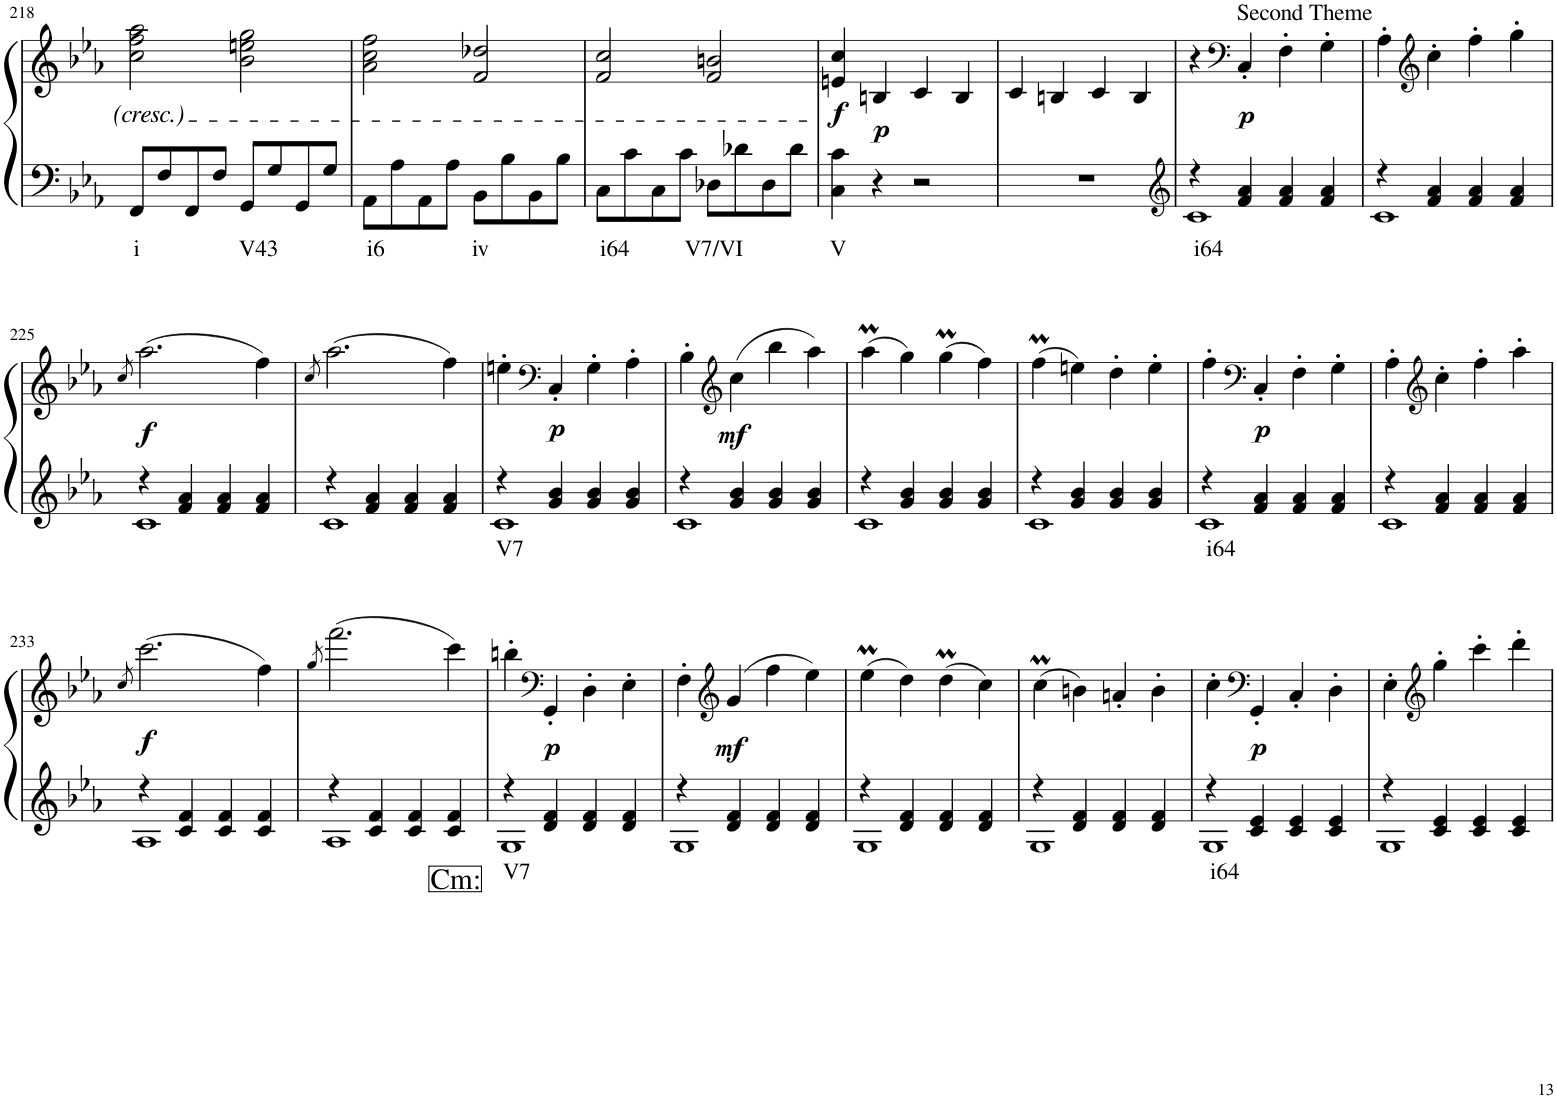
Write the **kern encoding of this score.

**kern	**text	**kern	**dynam
*part1	*part1	*part1	*part1
*staff2	*staff2	*staff1	*staff1/2
*I"Piano	*	*	*
*I'Pno.	*	*	*
!!LO:PB:g=z
*clefF4	*	*clefG2	*
*k[b-e-a-]	*	*k[b-e-a-]	*
*M2/2	*	*M2/2	*
*met(c|)	*	*met(c|)	*
=218	=218	=218	=218
!	!LO:LY:b	!	!
8FF/L	i	2cc\ 2ff\ 2aa-\	.
8F/	.	.	.
8FF/	.	.	.
8F/J	.	.	.
!	!LO:LY:b	!	!
8GG/L	V43	2b-\ 2een\ 2gg\	.
8G/	.	.	.
8GG/	.	.	.
8G/J	.	.	.
=219	=219	=219	=219
!	!LO:LY:b	!	!
8AA-\L	i6	2a-\ 2cc\ 2ff\	.
8A-\	.	.	.
8AA-\	.	.	.
8A-\J	.	.	.
!	!LO:LY:b	!	!
8BB-\L	iv	2f/ 2dd-X/	.
8B-\	.	.	.
8BB-\	.	.	.
8B-\J	.	.	.
=220	=220	=220	=220
!	!LO:LY:b	!	!
8C\L	i64	2f/ 2cc/	.
8c\	.	.	.
8C\	.	.	.
8c\J	.	.	.
!	!LO:LY:b	!	!
8D-X\L	V7/VI	2f/ 2bn/	.
8d-X\	.	.	.
8D-\	.	.	.
8d-\J	.	.	.
=221	=221	=221	=221
!	!LO:LY:b	!	!LO:DY:b
4C\ 4c\	V	4en/ 4cc/	f
!	!	!	!LO:DY:b
4r	.	4Bn/	p
2r	.	4c/	.
.	.	4B/	.
=222	=222	=222	=222
1r	.	4c/	.
.	.	4Bn/	.
.	.	4c/	.
.	.	4B/	.
=223	=223	=223	=223
*clefG2	*	*	*
*^	*	*	*
!	!	!LO:LY:b	!	!
4r	1c	i64	4r	.
*	*	*	*clefF4	*
!	!	!	!LO:TX:a:t=Second Theme	!
!	!	!	!	!LO:DY:b
4f/ 4a-/	.	.	4C'/	p
4f/ 4a-/	.	.	4F'\	.
4f/ 4a-/	.	.	4G'\	.
=224	=224	=224	=224	=224
4r	1c	.	4A-'\	.
*	*	*	*clefG2	*
4f/ 4a-/	.	.	4cc'\	.
4f/ 4a-/	.	.	4ff'\	.
4f/ 4a-/	.	.	4gg'\	.
!!LO:LB:g=z
=225	=225	=225	=225	=225
.	.	.	8qcc/	.
!	!	!	!	!LO:DY:b
4r	1c	.	(2.aa-\	f
4f/ 4a-/	.	.	.	.
4f/ 4a-/	.	.	.	.
4f/ 4a-/	.	.	4ff\)	.
=226	=226	=226	=226	=226
.	.	.	8qcc/	.
4r	1c	.	(2.aa-\	.
4f/ 4a-/	.	.	.	.
4f/ 4a-/	.	.	.	.
4f/ 4a-/	.	.	4ff\)	.
=227	=227	=227	=227	=227
!	!	!LO:LY:b	!	!
4r	1c	V7	4een'\	.
*	*	*	*clefF4	*
!	!	!	!	!LO:DY:b
4g/ 4b-/	.	.	4C'/	p
4g/ 4b-/	.	.	4G'\	.
4g/ 4b-/	.	.	4A-'\	.
=228	=228	=228	=228	=228
4r	1c	.	4B-'\	.
*	*	*	*clefG2	*
!	!	!	!	!LO:DY:b
4g/ 4b-/	.	.	(4cc\	mf
4g/ 4b-/	.	.	4bb-\	.
4g/ 4b-/	.	.	4aa-\)	.
=229	=229	=229	=229	=229
4r	1c	.	(4aa-M\	.
4g/ 4b-/	.	.	4gg\)	.
4g/ 4b-/	.	.	(4ggm\	.
4g/ 4b-/	.	.	4ff\)	.
=230	=230	=230	=230	=230
4r	1c	.	(4ffM\	.
4g/ 4b-/	.	.	4een\)	.
4g/ 4b-/	.	.	4dd'\	.
4g/ 4b-/	.	.	4ee'\	.
=231	=231	=231	=231	=231
!	!	!LO:LY:b	!	!
4r	1c	i64	4ff'\	.
*	*	*	*clefF4	*
!	!	!	!	!LO:DY:b
4f/ 4a-/	.	.	4C'/	p
4f/ 4a-/	.	.	4F'\	.
4f/ 4a-/	.	.	4G'\	.
=232	=232	=232	=232	=232
4r	1c	.	4A-'\	.
*	*	*	*clefG2	*
4f/ 4a-/	.	.	4cc'\	.
4f/ 4a-/	.	.	4ff'\	.
4f/ 4a-/	.	.	4aa-'\	.
!!LO:LB:g=z
=233	=233	=233	=233	=233
.	.	.	8qcc/	.
!	!	!	!	!LO:DY:b
4r	1A-	.	(2.ccc\	f
4c/ 4f/	.	.	.	.
4c/ 4f/	.	.	.	.
4c/ 4f/	.	.	4ff\)	.
=234	=234	=234	=234	=234
.	.	.	8qgg/	.
4r	1A-	.	(2.fff\	.
4c/ 4f/	.	.	.	.
4c/ 4f/	.	.	.	.
4c/ 4f/	.	.	4ccc\)	.
=235	=235	=235	=235	=235
!LO:TX:b:t=Cm&colon;	!	!	!	!
!	!	!LO:LY:b	!	!
4r	1G	V7	4bbn'\	.
*	*	*	*clefF4	*
!	!	!	!	!LO:DY:b
4d/ 4f/	.	.	4GG'/	p
4d/ 4f/	.	.	4D'\	.
4d/ 4f/	.	.	4E-'\	.
=236	=236	=236	=236	=236
4r	1G	.	4F'\	.
*	*	*	*clefG2	*
!	!	!	!	!LO:DY:b
4d/ 4f/	.	.	(4g/	mf
4d/ 4f/	.	.	4ff\	.
4d/ 4f/	.	.	4ee-\)	.
=237	=237	=237	=237	=237
4r	1G	.	(4ee-M\	.
4d/ 4f/	.	.	4dd\)	.
4d/ 4f/	.	.	(4ddm\	.
4d/ 4f/	.	.	4cc\)	.
=238	=238	=238	=238	=238
4r	1G	.	(4ccM\	.
4d/ 4f/	.	.	4bn\)	.
4d/ 4f/	.	.	4an'/	.
4d/ 4f/	.	.	4b'\	.
=239	=239	=239	=239	=239
!	!	!LO:LY:b	!	!
4r	1G	i64	4cc'\	.
*	*	*	*clefF4	*
!	!	!	!	!LO:DY:b
4c/ 4e-/	.	.	4GG'/	p
4c/ 4e-/	.	.	4C'/	.
4c/ 4e-/	.	.	4D'\	.
=240	=240	=240	=240	=240
4r	1G	.	4E-'\	.
*	*	*	*clefG2	*
4c/ 4e-/	.	.	4gg'\	.
4c/ 4e-/	.	.	4ccc'\	.
4c/ 4e-/	.	.	4ddd'\	.
*v	*v	*	*	*
=	=	=	=
*-	*-	*-	*-
